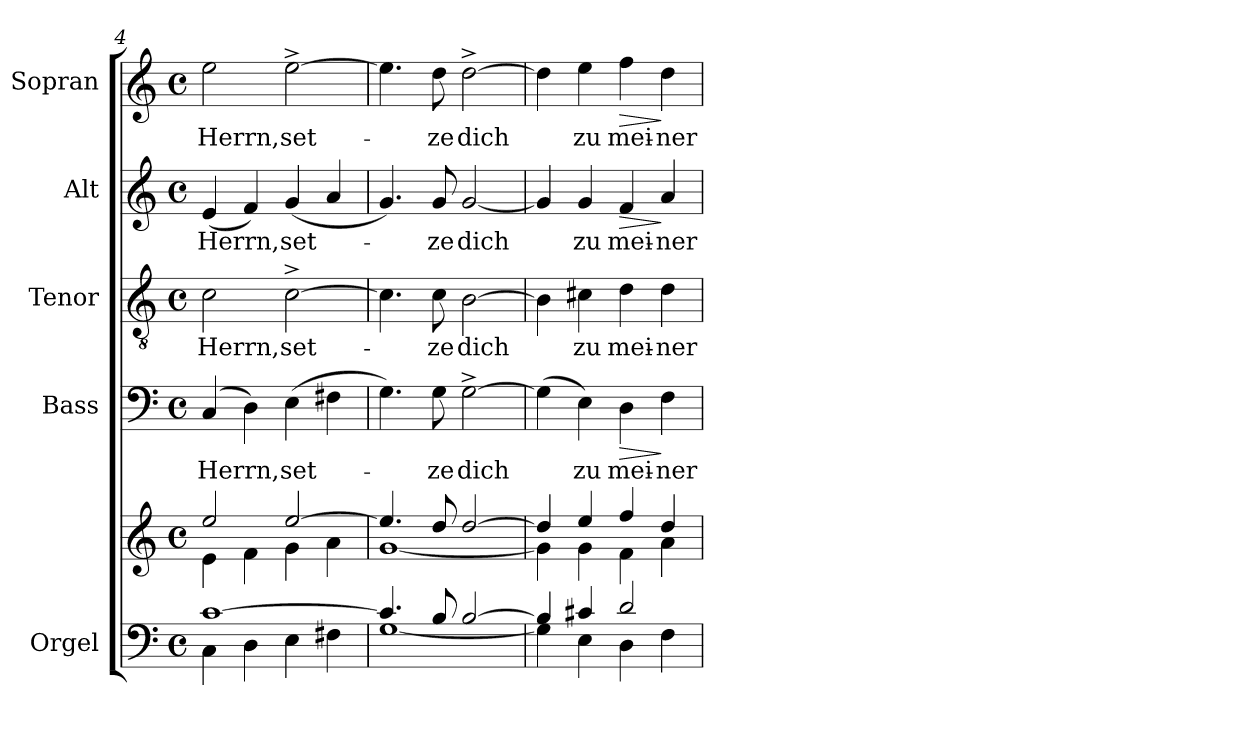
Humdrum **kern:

**kern	**kern	**kern	**text	**dynam	**kern	**text	**kern	**text	**dynam	**kern	**text	**dynam
*part5	*part5	*part4	*part4	*part4	*part3	*part3	*part2	*part2	*part2	*part1	*part1	*part1
*staff6	*staff5	*staff4	*staff4	*staff4	*staff3	*staff3	*staff2	*staff2	*staff2	*staff1	*staff1	*staff1
*I"Orgel	*	*I"Bass	*	*	*I"Tenor	*	*I"Alt	*	*	*I"Sopran	*	*
*I'Org.	*	*I'B	*	*	*I'T	*	*I'A	*	*	*I'S	*	*
*clefF4	*clefG2	*clefF4	*	*	*clefGv2	*	*clefG2	*	*	*clefG2	*	*
*k[]	*k[]	*k[]	*	*	*k[]	*	*k[]	*	*	*k[]	*	*
*C:	*C:	*C:	*	*	*C:	*	*C:	*	*	*C:	*	*
*M4/4	*M4/4	*M4/4	*	*	*M4/4	*	*M4/4	*	*	*M4/4	*	*
*met(c)	*met(c)	*met(c)	*	*	*met(c)	*	*met(c)	*	*	*met(c)	*	*
=4	=4	=4	=4	=4	=4	=4	=4	=4	=4	=4	=4	=4
*^	*^	*	*	*	*	*	*	*	*	*	*	*
!	!	!	!	!	!LO:LY:b	!	!	!LO:LY:b	!	!LO:LY:b	!	!	!LO:LY:b	!
[>1c	4C\	2ee/	4e\	(4C/	Herrn,	.	2c\	Herrn,	(<4e/	Herrn,	.	2ee\	Herrn,	.
.	4D\	.	4f\	4D\)	.	.	.	.	4f/)	.	.	.	.	.
!	!	!	!	!	!LO:LY:b	!	!	!LO:LY:b	!	!LO:LY:b	!	!	!LO:LY:b	!
.	4E\	[>2ee/	4g\	(>4E\	set-	.	[2c^>\	set-	(<4g/	set-	.	[2ee^>\	set-	.
.	4F#X\	.	4a\	4F#X\	.	.	.	.	4a/	.	.	.	.	.
=5	=5	=5	=5	=5	=5	=5	=5	=5	=5	=5	=5	=5	=5	=5
4.c/]	[<1G	4.ee/]	[<1g	4.G\)	.	.	4.c\]	.	4.g/)	.	.	4.ee\]	.	.
!	!	!	!	!	!LO:LY:b	!	!	!LO:LY:b	!	!LO:LY:b	!	!	!LO:LY:b	!
8B/	.	8dd/	.	8G\	-ze	.	8c\	-ze	8g/	-ze	.	8dd\	-ze	.
!	!	!	!	!	!LO:LY:b	!	!	!LO:LY:b	!	!LO:LY:b	!	!	!LO:LY:b	!
[>2B/	.	[>2dd/	.	[2G^>\	dich	.	[2B\	dich	[2g/	dich	.	[2dd^>\	dich	.
!!LO:PB:g=z
=6	=6	=6	=6	=6	=6	=6	=6	=6	=6	=6	=6	=6	=6	=6
4B/]	4G\]	4dd/]	4g\]	(>4G\]	.	.	4B\]	.	4g/]	.	.	4dd\]	.	.
!	!	!	!	!	!LO:LY:b	!	!	!LO:LY:b	!	!LO:LY:b	!	!	!LO:LY:b	!
4c#X/	4E\	4ee/	4g\	4E\)	zu	.	4c#X\	zu	4g/	zu	.	4ee\	zu	.
!	!	!	!	!	!LO:LY:b	!LO:HP:b	!	!LO:LY:b	!	!LO:LY:b	!LO:HP:b	!	!LO:LY:b	!LO:HP:b
2d/	4D\	4ff/	4f\	4D\	mei-	>	4d\	mei-	4f/	mei-	>	4ff\	mei-	>
!	!	!	!	!	!LO:LY:b	!	!	!LO:LY:b	!	!LO:LY:b	!	!	!LO:LY:b	!
.	4F\	4dd/	4a\	4F\	-ner	]	4d\	-ner	4a/	-ner	]	4dd\	-ner	]
*v	*v	*	*	*	*	*	*	*	*	*	*	*	*	*
*	*v	*v	*	*	*	*	*	*	*	*	*	*	*
=	=	=	=	=	=	=	=	=	=	=	=	=
*-	*-	*-	*-	*-	*-	*-	*-	*-	*-	*-	*-	*-
